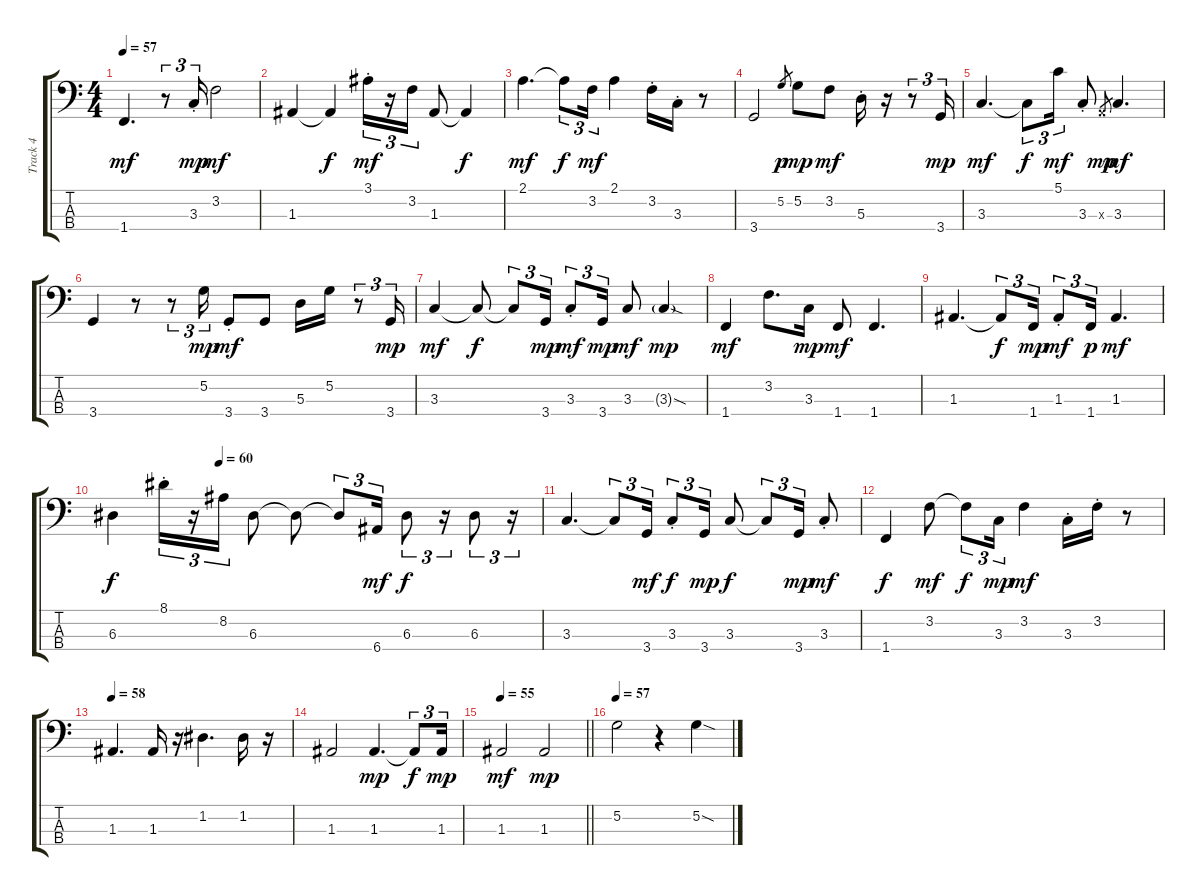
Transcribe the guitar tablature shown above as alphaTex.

\track ("Track 4" "Track 4") {instrument electricbassfinger}
\staff {score tabs}
\tuning (G2 D2 A1 E1) {hide}
\ts (4 4)
\tempo 57
\clef f4
\ks c
1.4.4{d dy mf} r.8{tu (3 2)} 3.3{st}.16{tu (3 2) dy mp} 3.2.2{dy mf} |
1.3.4 1.3{t}.4{dy f} 3.1{st}.16{tu (3 2) dy mf} r.16{tu (3 2)} 3.2.16{tu (3 2)} 1.3.8 1.3{t}.4{dy f} |
2.1.4{d dy mf} 2.1{t}.8{tu (3 2) dy f} 3.2.16{tu (3 2) dy mf} 2.1.4 3.2{st}.16 3.3{st}.16 r.8 |
3.4.2 5.2.8{gr dy p} 5.2.8{dy mp} 3.2.8{dy mf} 5.3{st}.16 r.16 r.8{tu (3 2)} 3.4.16{tu (3 2) dy mp} |
3.3.4{d dy mf} 3.3{t}.8{tu (3 2) dy f} 5.1.16{tu (3 2) dy mf} 3.3{st}.8 0.3{x}.8{gr dy mp} 3.3.4{d dy mf} |
3.4.4 r.8 r.8{tu (3 2)} 5.2.16{tu (3 2) dy mp} 3.4{st}.8{dy mf} 3.4.8 5.3.16 5.2.16 r.8{tu (3 2)} 3.4.16{tu (3 2) dy mp} |
3.3.4{dy mf} 3.3{t}.8{dy f} 3.3{t}.8{tu (3 2)} 3.4.16{tu (3 2) dy mp} 3.3{st}.8{tu (3 2) dy mf} 3.4.16{tu (3 2) dy mp} 3.3.8{dy mf} 3.3{sod g}.4{dy mp} |
1.4.4{dy mf} 3.2.8{d} 3.3.16{dy mp} 1.4.8{dy mf} 1.4.4{d} |
1.3.4{d} 1.3{t}.8{tu (3 2) dy f} 1.4.16{tu (3 2) dy mp} 1.3{st}.8{tu (3 2) dy mf} 1.4.16{tu (3 2) dy p} 1.3.4{d dy mf} |
\tempo (60 0.25)
6.3.4{dy f} 8.1{st}.16{tu (3 2)} r.16{tu (3 2)} 8.2.16{tu (3 2)} 6.3.8 6.3{t}.8 6.3{t}.8{tu (3 2)} 6.4.16{tu (3 2) dy mf} 6.3.8{tu (3 2) dy f} r.16{tu (3 2)} 6.3.8{tu (3 2)} r.16{tu (3 2)} |
3.3.4{d} 3.3{t}.8{tu (3 2)} 3.4.16{tu (3 2) dy mf} 3.3{st}.8{tu (3 2) dy f} 3.4.16{tu (3 2) dy mp} 3.3.8{dy f} 3.3{t}.8{tu (3 2)} 3.4.16{tu (3 2) dy mp} 3.3{st}.8{dy mf} |
1.4.4{dy f} 3.2.8{dy mf} 3.2{t}.8{tu (3 2) dy f} 3.3.16{tu (3 2) dy mp} 3.2.4{dy mf} 3.3{st}.16 3.2{st}.16 r.8 |
\tempo 58
1.3.4{d} 1.3.16 r.16 1.2.4{d} 1.2.16 r.16 |
1.3.2 1.3.4{d dy mp} 1.3{t}.8{tu (3 2) dy f} 1.3.16{tu (3 2) dy mp} |
\tempo 55
\barLineRight lightlight
1.3.2{dy mf} 1.3.2{dy mp} |
\tempo 57
5.2.2{volume 12} r.4 5.2{sod}.4
